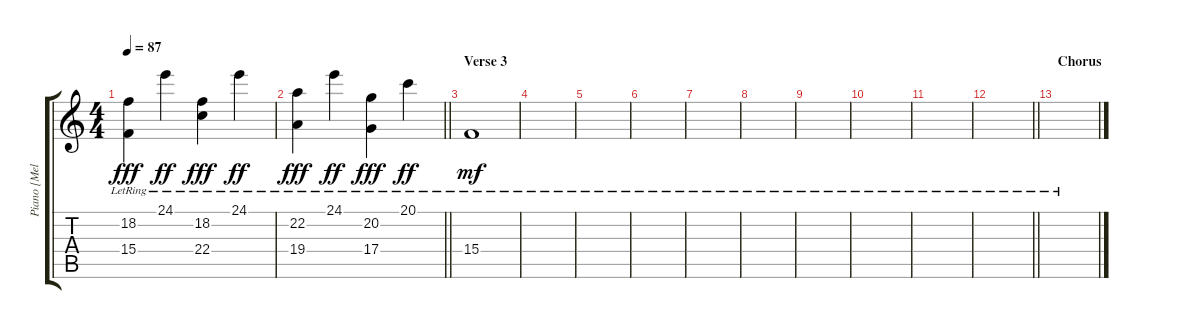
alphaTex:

\track ("Piano [Melody]" "Piano [Mel") {instrument acousticgrandpiano}
\staff {score tabs}
\tuning (E4 B3 G3 D3 A2 E2) {hide}
\ts (4 4)
\tempo 87
\clef g2
\ks c
(18.2{lr} 15.4{lr}).4{dy fff} 24.1{lr}.4{dy ff} (18.2{lr} 22.4{lr}).4{dy fff} 24.1{lr}.4{dy ff} |
\barLineRight lightlight
(22.2{lr} 19.4{lr}).4{dy fff} 24.1{lr}.4{dy ff} (20.2{lr} 17.4{lr}).4{dy fff} 20.1{lr}.4{dy ff} |
\section ("" "Verse 3")
15.4{lr}.1{dy mf} |
|
|
|
|
|
|
|
|
\barLineRight lightlight
|
\section ("" "Chorus")
